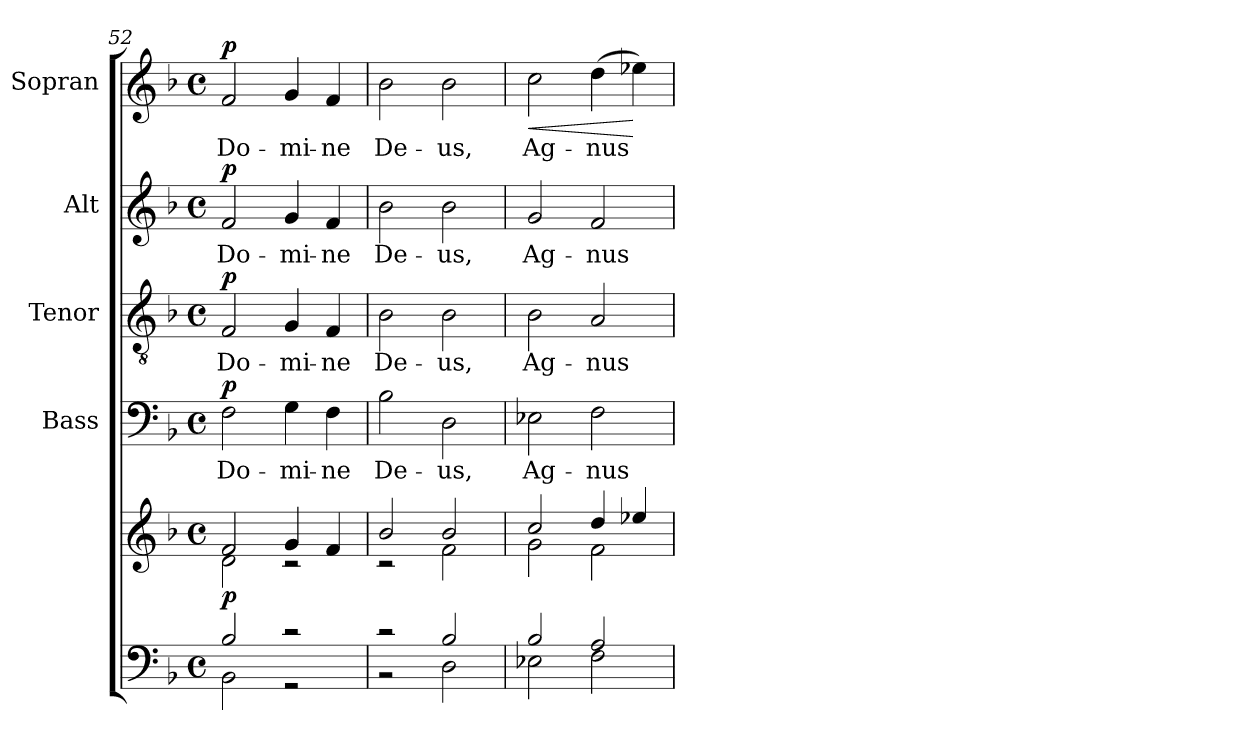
**kern	**kern	**dynam	**kern	**text	**dynam	**kern	**text	**dynam	**kern	**text	**dynam	**kern	**text	**dynam
*part5	*part5	*part5	*part4	*part4	*part4	*part3	*part3	*part3	*part2	*part2	*part2	*part1	*part1	*part1
*staff6	*staff5	*staff5/6	*staff4	*staff4	*staff4	*staff3	*staff3	*staff3	*staff2	*staff2	*staff2	*staff1	*staff1	*staff1
*	*	*	*I"Bass	*	*	*I"Tenor	*	*	*I"Alt	*	*	*I"Sopran	*	*
*	*	*	*I'B.	*	*	*I'T.	*	*	*I'A.	*	*	*I'S.	*	*
*clefF4	*clefG2	*	*clefF4	*	*	*clefGv2	*	*	*clefG2	*	*	*clefG2	*	*
*k[b-]	*k[b-]	*	*k[b-]	*	*	*k[b-]	*	*	*k[b-]	*	*	*k[b-]	*	*
*F:	*F:	*	*F:	*	*	*F:	*	*	*F:	*	*	*F:	*	*
*M4/4	*M4/4	*	*M4/4	*	*	*M4/4	*	*	*M4/4	*	*	*M4/4	*	*
*met(c)	*met(c)	*	*met(c)	*	*	*met(c)	*	*	*met(c)	*	*	*met(c)	*	*
=52	=52	=52	=52	=52	=52	=52	=52	=52	=52	=52	=52	=52	=52	=52
*^	*^	*	*	*	*	*	*	*	*	*	*	*	*	*
!	!	!	!	!LO:DY:b	!	!LO:LY:b	!LO:DY:a	!	!LO:LY:b	!LO:DY:a	!	!LO:LY:b	!LO:DY:a	!	!LO:LY:b	!LO:DY:a
2B-/	2BB-\	2f/	2d\	p	2F\	Do-	p	2F/	Do-	p	2f/	Do-	p	2f/	Do-	p
!	!	!	!	!	!	!LO:LY:b	!	!	!LO:LY:b	!	!	!LO:LY:b	!	!	!LO:LY:b	!
2r	2r	4g/	2rc	.	4G\	-mi-	.	4G/	-mi-	.	4g/	-mi-	.	4g/	-mi-	.
!	!	!	!	!	!	!LO:LY:b	!	!	!LO:LY:b	!	!	!LO:LY:b	!	!	!LO:LY:b	!
.	.	4f/	.	.	4F\	-ne	.	4F/	-ne	.	4f/	-ne	.	4f/	-ne	.
=53	=53	=53	=53	=53	=53	=53	=53	=53	=53	=53	=53	=53	=53	=53	=53	=53
!	!	!	!	!	!	!LO:LY:b	!	!	!LO:LY:b	!	!	!LO:LY:b	!	!	!LO:LY:b	!
2r	2r	2b-/	2rc	.	2B-\	De-	.	2B-\	De-	.	2b-\	De-	.	2b-\	De-	.
!	!	!	!	!	!	!LO:LY:b	!	!	!LO:LY:b	!	!	!LO:LY:b	!	!	!LO:LY:b	!
2B-/	2D\	2b-/	2f\	.	2D\	-us,	.	2B-\	-us,	.	2b-\	-us,	.	2b-\	-us,	.
=54	=54	=54	=54	=54	=54	=54	=54	=54	=54	=54	=54	=54	=54	=54	=54	=54
!	!	!	!	!	!	!LO:LY:b	!	!	!LO:LY:b	!	!	!LO:LY:b	!	!	!LO:LY:b	!LO:HP:b
2B-/	2E-X\	2cc/	2g\	.	2E-X\	Ag-	.	2B-\	Ag-	.	2g/	Ag-	.	2cc\	Ag-	<
!	!	!	!	!	!	!LO:LY:b	!	!	!LO:LY:b	!	!	!LO:LY:b	!	!	!LO:LY:b	!
2A/	2F\	4dd/	2f\	.	2F\	-nus	.	2A/	-nus	.	2f/	-nus	.	(>4dd\	-nus	.
.	.	4ee-X/	.	.	.	.	.	.	.	.	.	.	.	4ee-X\)	.	[
*v	*v	*	*	*	*	*	*	*	*	*	*	*	*	*	*	*
*	*v	*v	*	*	*	*	*	*	*	*	*	*	*	*	*
=	=	=	=	=	=	=	=	=	=	=	=	=	=	=
*-	*-	*-	*-	*-	*-	*-	*-	*-	*-	*-	*-	*-	*-	*-
